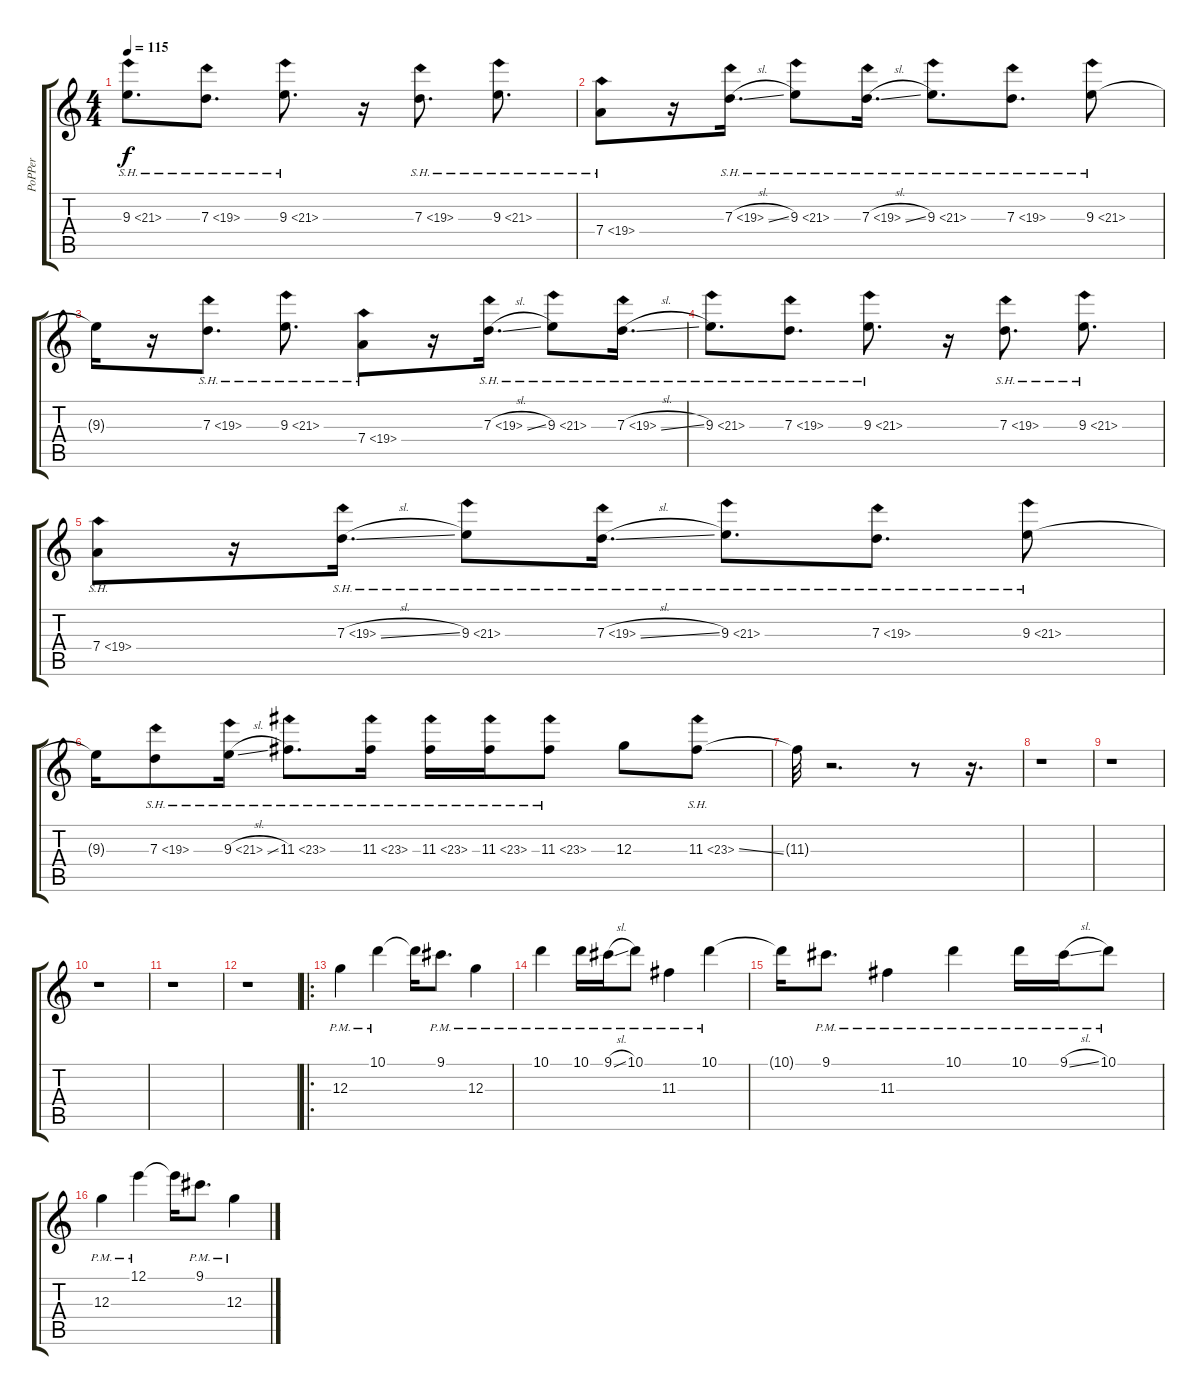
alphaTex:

\track ("PoPPer" "PoPPer") {instrument overdrivenguitar}
\staff {score tabs}
\tuning (E4 B3 G3 D3 A2 E2) {hide}
\ts (4 4)
\tempo 115
\clef g2
\ks c
9.3{sh 12}.8{d dy f} 7.3{sh 12}.8{d} 9.3{sh 12}.8{d} r.16 7.3{sh 12}.8{d} 9.3{sh 12}.8{d} |
7.4{sh 12}.8 r.16 7.3{sh 12 sl}.16{d} 9.3{sh 12}.8 7.3{sh 12 sl}.16{d} 9.3{sh 12}.8{d} 7.3{sh 12}.8{d} 9.3{sh 12}.8 |
9.3{t}.16 r.16 7.3{sh 12}.8{d} 9.3{sh 12}.8{d} 7.4{sh 12}.8 r.16 7.3{sh 12 sl}.16{d} 9.3{sh 12}.8 7.3{sh 12 sl}.16{d} |
9.3{sh 12}.8{d} 7.3{sh 12}.8{d} 9.3{sh 12}.8{d} r.16 7.3{sh 12}.8{d} 9.3{sh 12}.8{d} |
7.4{sh 12}.8 r.16 7.3{sh 12 sl}.16{d} 9.3{sh 12}.8 7.3{sh 12 sl}.16{d} 9.3{sh 12}.8{d} 7.3{sh 12}.8{d} 9.3{sh 12}.8 |
9.3{t}.16 7.3{sh 12}.8 9.3{sh 12 sl}.16 11.3{sh 12}.8{d} 11.3{sh 12}.16 11.3{sh 12}.16 11.3{sh 12}.16 11.3{sh 12}.8 12.3.8 11.3{sh 12 ss}.8 |
11.3{t}.32 r.2{d} r.8 r.16{d} |
r.1 |
r.1 |
r.1 |
r.1 |
r.1 |
\ro
12.3{pm}.4 10.1{pm}.4 10.1{t}.16 9.1{pm}.8{d} 12.3{pm}.4 |
10.1{pm}.4 10.1{pm}.16 9.1{sl pm}.16 10.1{pm}.8 11.3{pm}.4 10.1{pm}.4 |
10.1{t}.16 9.1{pm}.8{d} 11.3{pm}.4 10.1{pm}.4 10.1{pm}.16 9.1{sl pm}.16 10.1{pm}.8 |
12.3{pm}.4 12.1{pm}.4 12.1{t}.16 9.1{pm}.8{d} 12.3{pm}.4
